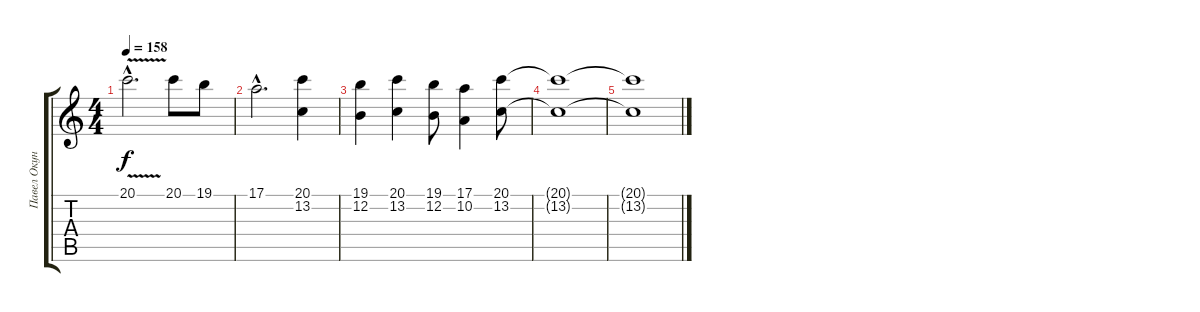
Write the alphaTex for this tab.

\track ("Павел Окунев" "Павел Окун") {instrument lead2sawtooth}
\staff {score tabs}
\tuning (E4 B3 G3 D3 A2 E2) {hide}
\ts (4 4)
\tempo 158
\clef g2
\ks c
20.1{v hac}.2{d dy f} 20.1.8 19.1.8 |
17.1{hac}.2{d} (20.1 13.2).4 |
(19.1 12.2).4 (20.1 13.2).4 (19.1 12.2).8 (17.1 10.2).4 (20.1 13.2).8 |
(20.1{t} 13.2{t}).1 |
(20.1{t} 13.2{t}).1
